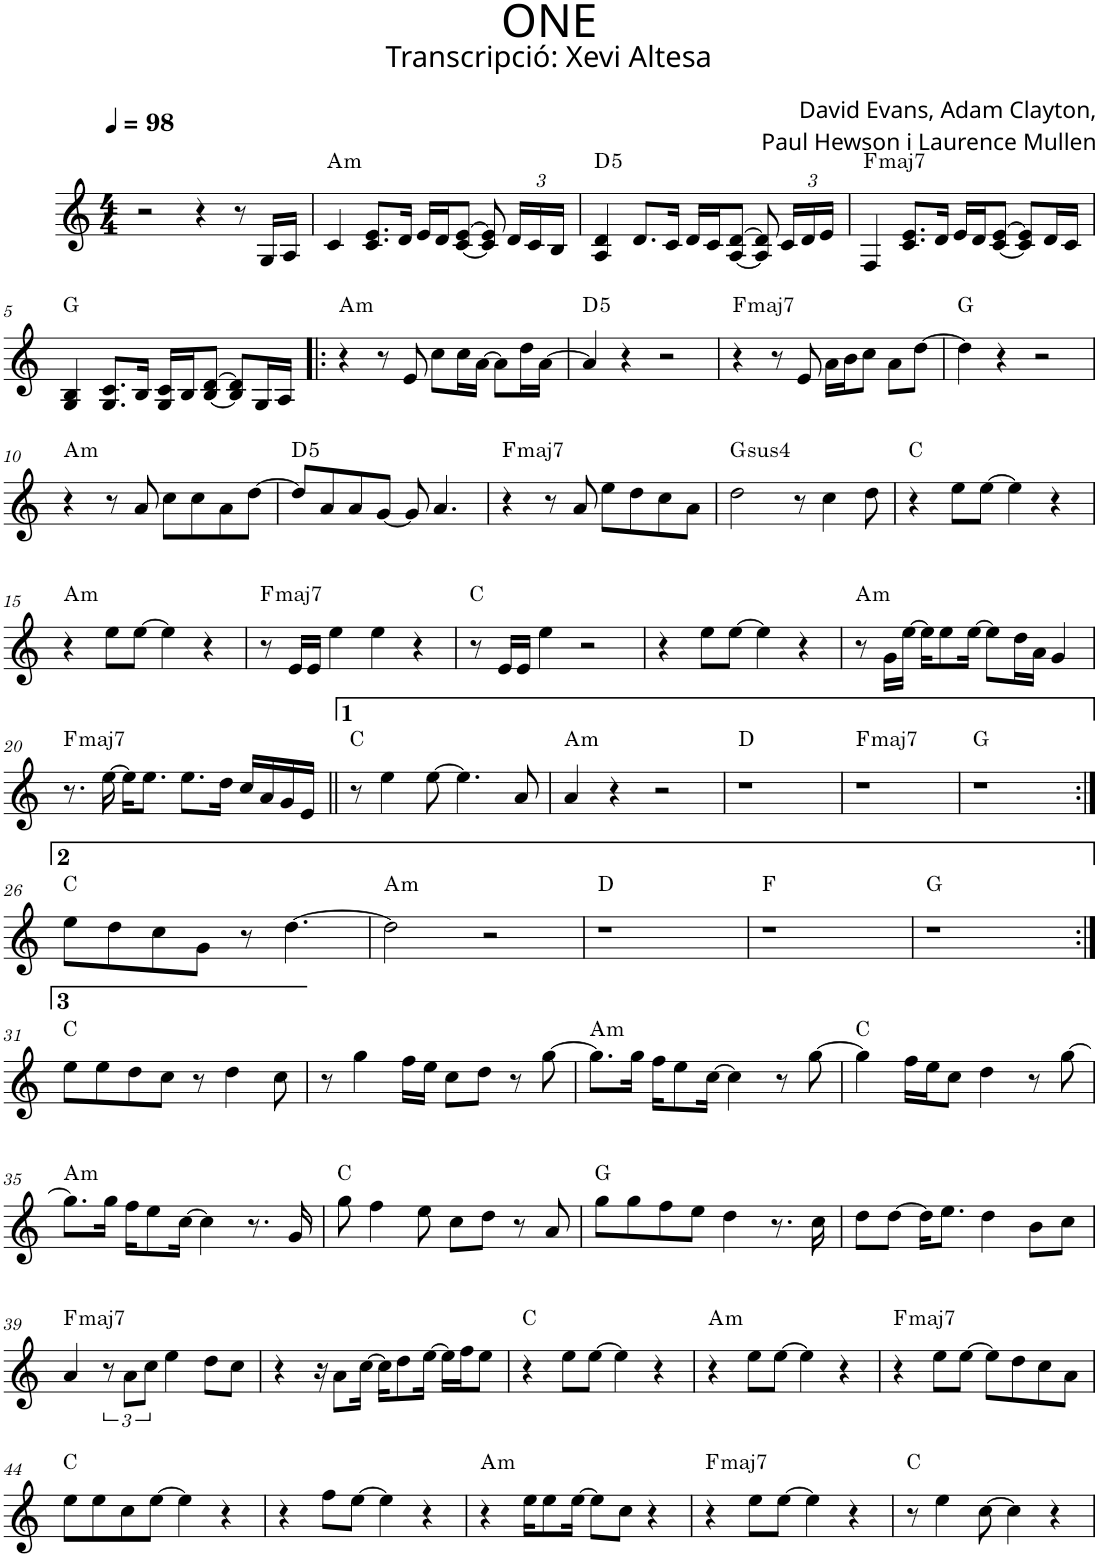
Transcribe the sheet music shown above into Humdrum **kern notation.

**kern	**harte
*part1	*part1
*staff1	*
*I"P1	*
*clefG2	*
*k[]	*
*M4/4	*
*MM98	*
=1	=1
2r	.
4r	.
8r	.
16G/LL	.
16A/JJ	.
=2	=2
!	!LO:H:kt=m
4c/	A:min
8.c/ 8.e/L	.
16d/Jk	.
16e/LL	.
16d/J	.
[<8c/ [>8e/J	.
8c/] 8e/]	.
*Xbrackettup	*
24d/LL	.
24c/	.
24B/JJ	.
=3	=3
!	!LO:H:kt=5
4A/ 4d/	D:(1,5)
8.d/L	.
16c/Jk	.
16d/LL	.
16c/J	.
[<8A/ [>8d/J	.
8A/] 8d/]	.
24c/LL	.
24d/	.
24e/JJ	.
=4	=4
!	!LO:H:kt=maj7
4F/	F:maj7
8.c/ 8.e/L	.
16d/Jk	.
16e/LL	.
16d/J	.
[<8c/ [>8e/J	.
8c/] 8e/]L	.
16d/L	.
16c/JJ	.
!!LO:LB:g=z
=5	=5
4G/ 4B/	G:maj
8.G/ 8.c/L	.
16B/Jk	.
16G/ 16c/LL	.
16B/J	.
[<8B/ [>8d/J	.
8B/] 8d/]L	.
16G/L	.
16A/JJ	.
=6!|:	=6!|:
!	!LO:H:kt=m
4r	A:min
8r	.
8e/	.
8cc\L	.
16cc\L	.
[>16a\JJ	.
8a\L]	.
16dd\L	.
[>16a\JJ	.
=7	=7
!	!LO:H:kt=5
4a/]	D:(1,5)
4r	.
2r	.
=8	=8
!	!LO:H:kt=maj7
4r	F:maj7
8r	.
8e/	.
16a\LL	.
16b\J	.
8cc\J	.
8a\L	.
[>8dd\J	.
=9	=9
4dd\]	G:maj
4r	.
2r	.
!!LO:LB:g=z
=10	=10
!	!LO:H:kt=m
4r	A:min
8r	.
8a/	.
8cc\L	.
8cc\	.
8a\	.
[>8dd\J	.
=11	=11
!	!LO:H:kt=5
8dd/L]	D:(1,5)
8a/	.
8a/	.
[<8g/J	.
8g/]	.
4.a/	.
=12	=12
!	!LO:H:kt=maj7
4r	F:maj7
8r	.
8a/	.
8ee\L	.
8dd\	.
8cc\	.
8a\J	.
=13	=13
!	!LO:H:kt=4
2dd\	G:sus4
8r	.
4cc\	.
8dd\	.
=14	=14
4r	C:maj
8ee\L	.
[>8ee\J	.
4ee\]	.
4r	.
!!LO:LB:g=z
=15	=15
!	!LO:H:kt=m
4r	A:min
8ee\L	.
[>8ee\J	.
4ee\]	.
4r	.
=16	=16
!	!LO:H:kt=maj7
8r	F:maj7
16e/LL	.
16e/JJ	.
4ee\	.
4ee\	.
4r	.
=17	=17
8r	C:maj
16e/LL	.
16e/JJ	.
4ee\	.
2r	.
=18	=18
4r	.
8ee\L	.
[>8ee\J	.
4ee\]	.
4r	.
=19	=19
!	!LO:H:kt=m
8r	A:min
16g\LL	.
[>16ee\JJ	.
16ee\KL]	.
8ee\	.
[>16ee\Jk	.
8ee\L]	.
16dd\L	.
16a\JJ	.
4g/	.
!!LO:LB:g=z
=20	=20
!	!LO:H:kt=maj7
8.r	F:maj7
[>16ee\	.
16ee\KL]	.
8.ee\J	.
8.ee\L	.
16dd\Jk	.
16cc/LL	.
16a/	.
16g/	.
16e/JJ	.
=21||	=21||
8r	C:maj
4ee\	.
[>8ee\	.
4.ee\]	.
8a/	.
=22	=22
!	!LO:H:kt=m
4a/	A:min
4r	.
2r	.
=23	=23
1r	D:maj
=24	=24
!	!LO:H:kt=maj7
1r	F:maj7
=25	=25
1r	G:maj
!!LO:LB:g=z
=26:|!	=26:|!
8ee\L	C:maj
8dd\	.
8cc\	.
8g\J	.
8r	.
[>4.dd\	.
=27	=27
!	!LO:H:kt=m
2dd\]	A:min
2r	.
=28	=28
1r	D:maj
=29	=29
1r	F:maj
=30	=30
1r	G:maj
!!LO:LB:g=z
=31:|!	=31:|!
8ee\L	C:maj
8ee\	.
8dd\	.
8cc\J	.
8r	.
4dd\	.
8cc\	.
=32	=32
8r	.
4gg\	.
16ff\LL	.
16ee\JJ	.
8cc\L	.
8dd\J	.
8r	.
[>8gg\	.
=33	=33
!	!LO:H:kt=m
8.gg\L]	A:min
16gg\Jk	.
16ff\KL	.
8ee\	.
[>16cc\Jk	.
4cc\]	.
8r	.
[>8gg\	.
=34	=34
4gg\]	C:maj
16ff\LL	.
16ee\J	.
8cc\J	.
4dd\	.
8r	.
[>8gg\	.
!!LO:LB:g=z
=35	=35
!	!LO:H:kt=m
8.gg\L]	A:min
16gg\Jk	.
16ff\KL	.
8ee\	.
[>16cc\Jk	.
4cc\]	.
8.r	.
16g/	.
=36	=36
8gg\	C:maj
4ff\	.
8ee\	.
8cc\L	.
8dd\J	.
8r	.
8a/	.
=37	=37
8gg\L	G:maj
8gg\	.
8ff\	.
8ee\J	.
4dd\	.
8.r	.
16cc\	.
=38	=38
8dd\L	.
[>8dd\J	.
16dd\KL]	.
8.ee\J	.
4dd\	.
8b\L	.
8cc\J	.
!!LO:LB:g=z
=39	=39
!	!LO:H:kt=maj7
4a/	F:maj7
*brackettup	*
12r	.
12a\L	.
12cc\J	.
4ee\	.
8dd\L	.
8cc\J	.
=40	=40
4r	.
16r	.
8a\L	.
[>16cc\Jk	.
16cc\KL]	.
8dd\	.
[>16ee\Jk	.
16ee\LL]	.
16ff\J	.
8ee\J	.
=41	=41
4r	C:maj
8ee\L	.
[>8ee\J	.
4ee\]	.
4r	.
=42	=42
!	!LO:H:kt=m
4r	A:min
8ee\L	.
[>8ee\J	.
4ee\]	.
4r	.
=43	=43
!	!LO:H:kt=maj7
4r	F:maj7
8ee\L	.
[>8ee\J	.
8ee\L]	.
8dd\	.
8cc\	.
8a\J	.
!!LO:LB:g=z
=44	=44
8ee\L	C:maj
8ee\	.
8cc\	.
[>8ee\J	.
4ee\]	.
4r	.
=45	=45
4r	.
8ff\L	.
[>8ee\J	.
4ee\]	.
4r	.
=46	=46
!	!LO:H:kt=m
4r	A:min
16ee\KL	.
8ee\	.
[>16ee\Jk	.
8ee\L]	.
8cc\J	.
4r	.
=47	=47
!	!LO:H:kt=maj7
4r	F:maj7
8ee\L	.
[>8ee\J	.
4ee\]	.
4r	.
=48	=48
8r	C:maj
4ee\	.
[>8cc\	.
4cc\]	.
4r	.
=	=
*-	*-
